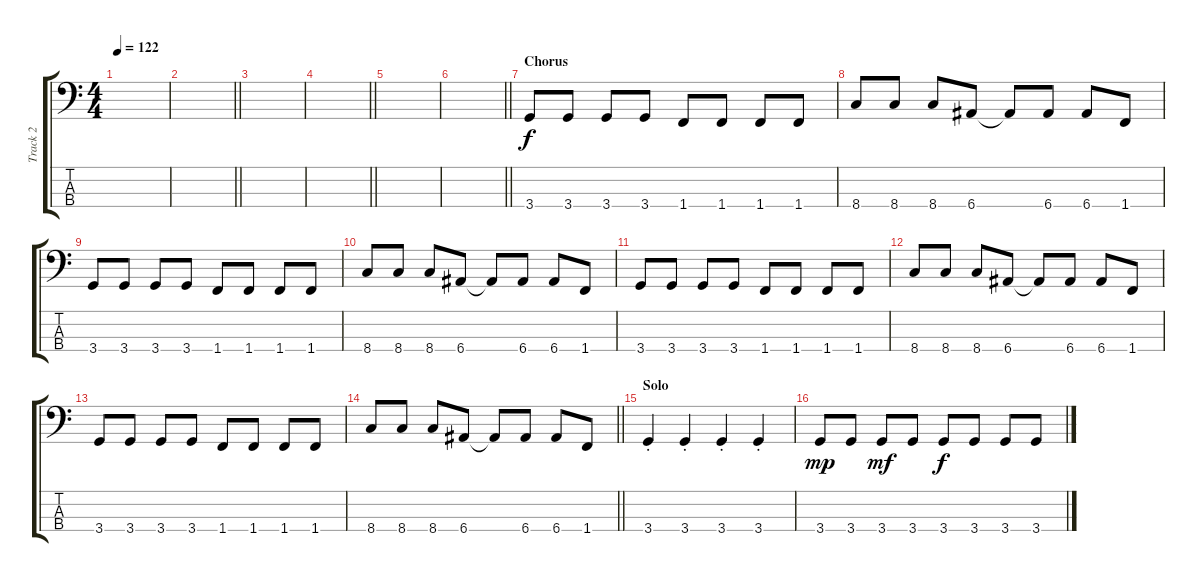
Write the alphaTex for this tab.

\track ("Track 2" "Track 2") {instrument electricbassfinger}
\staff {score tabs}
\tuning (G2 D2 A1 E1) {hide}
\ts (4 4)
\tempo 122
\clef f4
\ks c
|
\barLineRight lightlight
|
|
\barLineRight lightlight
|
|
\barLineRight lightlight
|
\section ("" "Chorus")
3.4.8 3.4.8 3.4.8 3.4.8 1.4.8 1.4.8 1.4.8 1.4.8 |
8.4.8 8.4.8 8.4.8 6.4.8 6.4{t}.8 6.4.8 6.4.8 1.4.8 |
3.4.8 3.4.8 3.4.8 3.4.8 1.4.8 1.4.8 1.4.8 1.4.8 |
8.4.8 8.4.8 8.4.8 6.4.8 6.4{t}.8 6.4.8 6.4.8 1.4.8 |
3.4.8 3.4.8 3.4.8 3.4.8 1.4.8 1.4.8 1.4.8 1.4.8 |
8.4.8 8.4.8 8.4.8 6.4.8 6.4{t}.8 6.4.8 6.4.8 1.4.8 |
3.4.8 3.4.8 3.4.8 3.4.8 1.4.8 1.4.8 1.4.8 1.4.8 |
\barLineRight lightlight
8.4.8 8.4.8 8.4.8 6.4.8 6.4{t}.8 6.4.8 6.4.8 1.4.8 |
\section ("" "Solo")
3.4{st}.4 3.4{st}.4 3.4{st}.4 3.4{st}.4 |
3.4.8{dy mp} 3.4.8 3.4.8{dy mf} 3.4.8 3.4.8{dy f} 3.4.8 3.4.8 3.4.8
